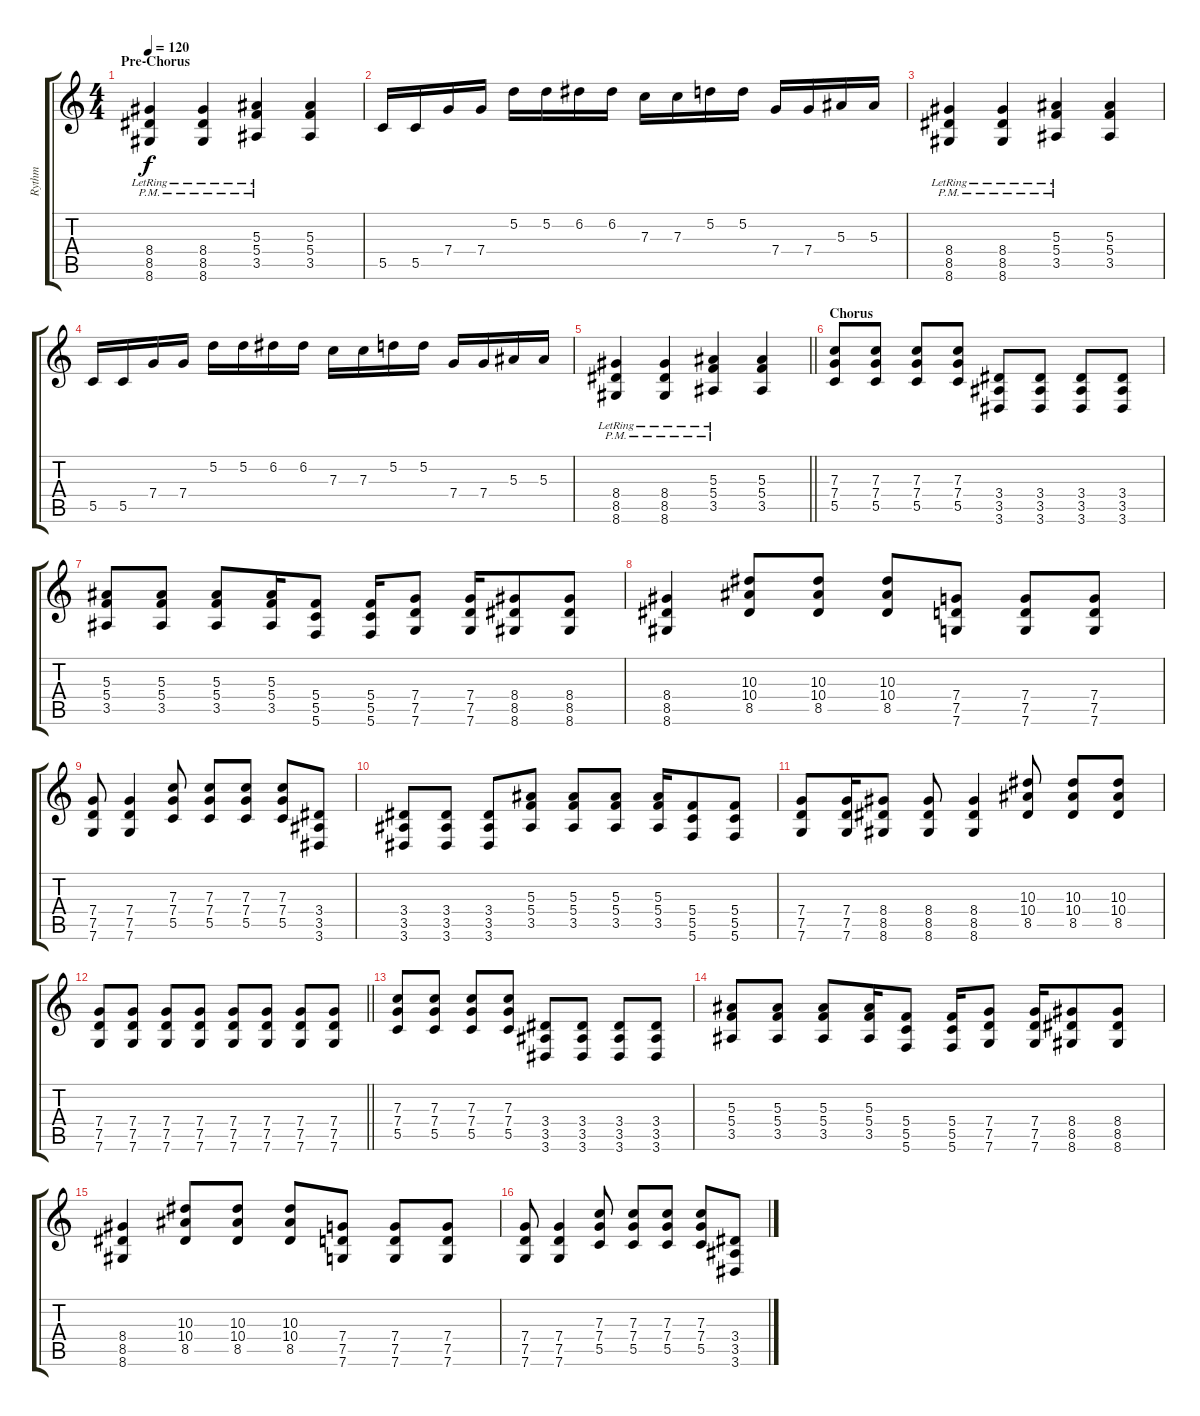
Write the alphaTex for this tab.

\track ("Rythm" "Rythm") {instrument distortionguitar}
\staff {score tabs}
\tuning (D4 A3 F3 C3 G2 C2) {hide}
\ts (4 4)
\section ("" "Pre-Chorus")
\tempo 120
\clef g2
\ks c
(8.4{pm} 8.5{pm lr} 8.6).4{dy f} (8.4{pm} 8.5{pm lr} 8.6).4 (5.3{pm} 5.4{pm} 3.5{pm lr}).4 (5.3 5.4 3.5).4 |
5.5.16 5.5.16 7.4.16 7.4.16 5.2.16 5.2.16 6.2.16 6.2.16 7.3.16 7.3.16 5.2.16 5.2.16 7.4.16 7.4.16 5.3.16 5.3.16 |
(8.4{pm} 8.5{pm lr} 8.6).4 (8.4{pm} 8.5{pm lr} 8.6).4 (5.3{pm} 5.4{pm} 3.5{pm lr}).4 (5.3 5.4 3.5).4 |
5.5.16 5.5.16 7.4.16 7.4.16 5.2.16 5.2.16 6.2.16 6.2.16 7.3.16 7.3.16 5.2.16 5.2.16 7.4.16 7.4.16 5.3.16 5.3.16 |
\barLineRight lightlight
(8.4{pm} 8.5{pm lr} 8.6).4 (8.4{pm} 8.5{pm lr} 8.6).4 (5.3{pm} 5.4{pm} 3.5{pm lr}).4 (5.3 5.4 3.5).4 |
\section ("" "Chorus")
(7.3 7.4 5.5).8 (7.3 7.4 5.5).8 (7.3 7.4 5.5).8 (7.3 7.4 5.5).8 (3.4 3.5 3.6).8 (3.4 3.5 3.6).8 (3.4 3.5 3.6).8 (3.4 3.5 3.6).8 |
(5.3 5.4 3.5).8 (5.3 5.4 3.5).8 (5.3 5.4 3.5).8 (5.3 5.4 3.5).16 (5.4 5.5 5.6).8 (5.4 5.5 5.6).16 (7.4 7.5 7.6).8 (7.4 7.5 7.6).16 (8.4 8.5 8.6).8 (8.4 8.5 8.6).8 |
(8.4 8.5 8.6).4 (10.3 10.4 8.5).8 (10.3 10.4 8.5).8 (10.3 10.4 8.5).8 (7.4 7.5 7.6).8 (7.4 7.5 7.6).8 (7.4 7.5 7.6).8 |
(7.4 7.5 7.6).8 (7.4 7.5 7.6).4 (7.3 7.4 5.5).8 (7.3 7.4 5.5).8 (7.3 7.4 5.5).8 (7.3 7.4 5.5).8 (3.4 3.5 3.6).8 |
(3.4 3.5 3.6).8 (3.4 3.5 3.6).8 (3.4 3.5 3.6).8 (5.3 5.4 3.5).8 (5.3 5.4 3.5).8 (5.3 5.4 3.5).8 (5.3 5.4 3.5).16 (5.4 5.5 5.6).8 (5.4 5.5 5.6).8 |
(7.4 7.5 7.6).8 (7.4 7.5 7.6).16 (8.4 8.5 8.6).8 (8.4 8.5 8.6).8 (8.4 8.5 8.6).4 (10.3 10.4 8.5).8 (10.3 10.4 8.5).8 (10.3 10.4 8.5).8 |
\barLineRight lightlight
(7.4 7.5 7.6).8 (7.4 7.5 7.6).8 (7.4 7.5 7.6).8 (7.4 7.5 7.6).8 (7.4 7.5 7.6).8 (7.4 7.5 7.6).8 (7.4 7.5 7.6).8 (7.4 7.5 7.6).8 |
(7.3 7.4 5.5).8 (7.3 7.4 5.5).8 (7.3 7.4 5.5).8 (7.3 7.4 5.5).8 (3.4 3.5 3.6).8 (3.4 3.5 3.6).8 (3.4 3.5 3.6).8 (3.4 3.5 3.6).8 |
(5.3 5.4 3.5).8 (5.3 5.4 3.5).8 (5.3 5.4 3.5).8 (5.3 5.4 3.5).16 (5.4 5.5 5.6).8 (5.4 5.5 5.6).16 (7.4 7.5 7.6).8 (7.4 7.5 7.6).16 (8.4 8.5 8.6).8 (8.4 8.5 8.6).8 |
(8.4 8.5 8.6).4 (10.3 10.4 8.5).8 (10.3 10.4 8.5).8 (10.3 10.4 8.5).8 (7.4 7.5 7.6).8 (7.4 7.5 7.6).8 (7.4 7.5 7.6).8 |
(7.4 7.5 7.6).8 (7.4 7.5 7.6).4 (7.3 7.4 5.5).8 (7.3 7.4 5.5).8 (7.3 7.4 5.5).8 (7.3 7.4 5.5).8 (3.4 3.5 3.6).8
